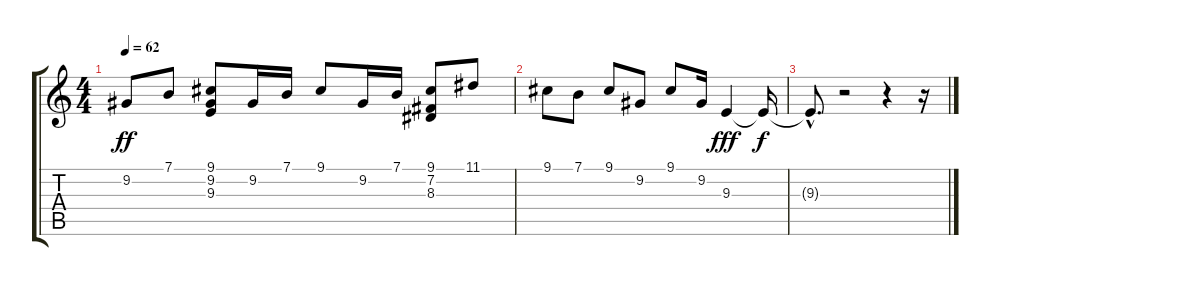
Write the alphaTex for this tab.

\track "" {instrument electricpiano2}
\staff {score tabs}
\tuning (E4 B3 G3 D3 A2 E2) {hide}
\ts (4 4)
\tempo 62
\clef g2
\ks c
9.2.8{dy ff} 7.1.8 (9.1 9.2 9.3).8 9.2.16 7.1.16 9.1.8 9.2.16 7.1.16 (9.1 7.2 8.3).8 11.1.8 |
9.1.8 7.1.8 9.1.8 9.2.8 9.1.8 9.2.16 9.3.4{dy fff} 9.3{t}.16{dy f} |
9.3{hac t}.8{d} r.2 r.4 r.16
